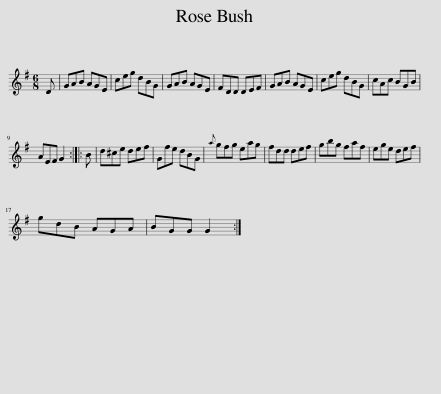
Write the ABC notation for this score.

X:1
L:1/8
M:6/8
I:linebreak $
K:G
V:1 treble
V:1
 D | GAB AGE | ceg dBG | GAB AGE | FDD DEF | %5
 GAB AGE | ceg dBG | cAc BGB |$ AEF G2 :: B | %10
 d^ce def | Gfe dBG |{a} gfg eag | fdd def | gbg faf | %15
 ege def |$ gdB AGA | BGG G2 :| %18
